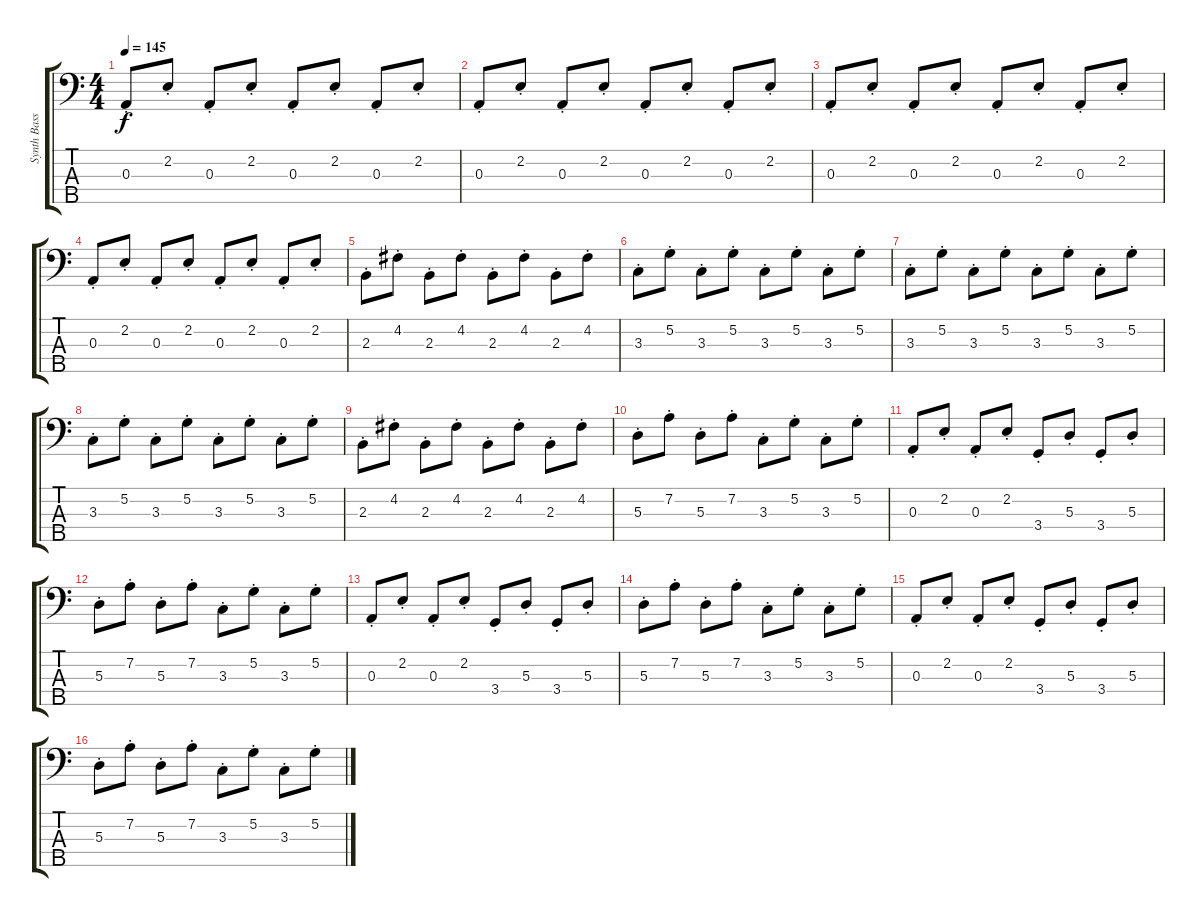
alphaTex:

\track ("Synth Bass" "Synth Bass") {instrument fretlessbass}
\staff {score tabs}
\tuning (G2 D2 A1 E1 B0) {hide}
\ts (4 4)
\tempo 145
\clef f4
\ks c
0.3{st}.8{dy f} 2.2{st}.8 0.3{st}.8 2.2{st}.8 0.3{st}.8 2.2{st}.8 0.3{st}.8 2.2{st}.8 |
0.3{st}.8 2.2{st}.8 0.3{st}.8 2.2{st}.8 0.3{st}.8 2.2{st}.8 0.3{st}.8 2.2{st}.8 |
0.3{st}.8 2.2{st}.8 0.3{st}.8 2.2{st}.8 0.3{st}.8 2.2{st}.8 0.3{st}.8 2.2{st}.8 |
0.3{st}.8 2.2{st}.8 0.3{st}.8 2.2{st}.8 0.3{st}.8 2.2{st}.8 0.3{st}.8 2.2{st}.8 |
2.3{st}.8 4.2{st}.8 2.3{st}.8 4.2{st}.8 2.3{st}.8 4.2{st}.8 2.3{st}.8 4.2{st}.8 |
3.3{st}.8 5.2{st}.8 3.3{st}.8 5.2{st}.8 3.3{st}.8 5.2{st}.8 3.3{st}.8 5.2{st}.8 |
3.3{st}.8 5.2{st}.8 3.3{st}.8 5.2{st}.8 3.3{st}.8 5.2{st}.8 3.3{st}.8 5.2{st}.8 |
3.3{st}.8 5.2{st}.8 3.3{st}.8 5.2{st}.8 3.3{st}.8 5.2{st}.8 3.3{st}.8 5.2{st}.8 |
2.3{st}.8 4.2{st}.8 2.3{st}.8 4.2{st}.8 2.3{st}.8 4.2{st}.8 2.3{st}.8 4.2{st}.8 |
5.3{st}.8 7.2{st}.8 5.3{st}.8 7.2{st}.8 3.3{st}.8 5.2{st}.8 3.3{st}.8 5.2{st}.8 |
0.3{st}.8 2.2{st}.8 0.3{st}.8 2.2{st}.8 3.4{st}.8 5.3{st}.8 3.4{st}.8 5.3{st}.8 |
5.3{st}.8 7.2{st}.8 5.3{st}.8 7.2{st}.8 3.3{st}.8 5.2{st}.8 3.3{st}.8 5.2{st}.8 |
0.3{st}.8 2.2{st}.8 0.3{st}.8 2.2{st}.8 3.4{st}.8 5.3{st}.8 3.4{st}.8 5.3{st}.8 |
5.3{st}.8 7.2{st}.8 5.3{st}.8 7.2{st}.8 3.3{st}.8 5.2{st}.8 3.3{st}.8 5.2{st}.8 |
0.3{st}.8 2.2{st}.8 0.3{st}.8 2.2{st}.8 3.4{st}.8 5.3{st}.8 3.4{st}.8 5.3{st}.8 |
5.3{st}.8 7.2{st}.8 5.3{st}.8 7.2{st}.8 3.3{st}.8 5.2{st}.8 3.3{st}.8 5.2{st}.8
